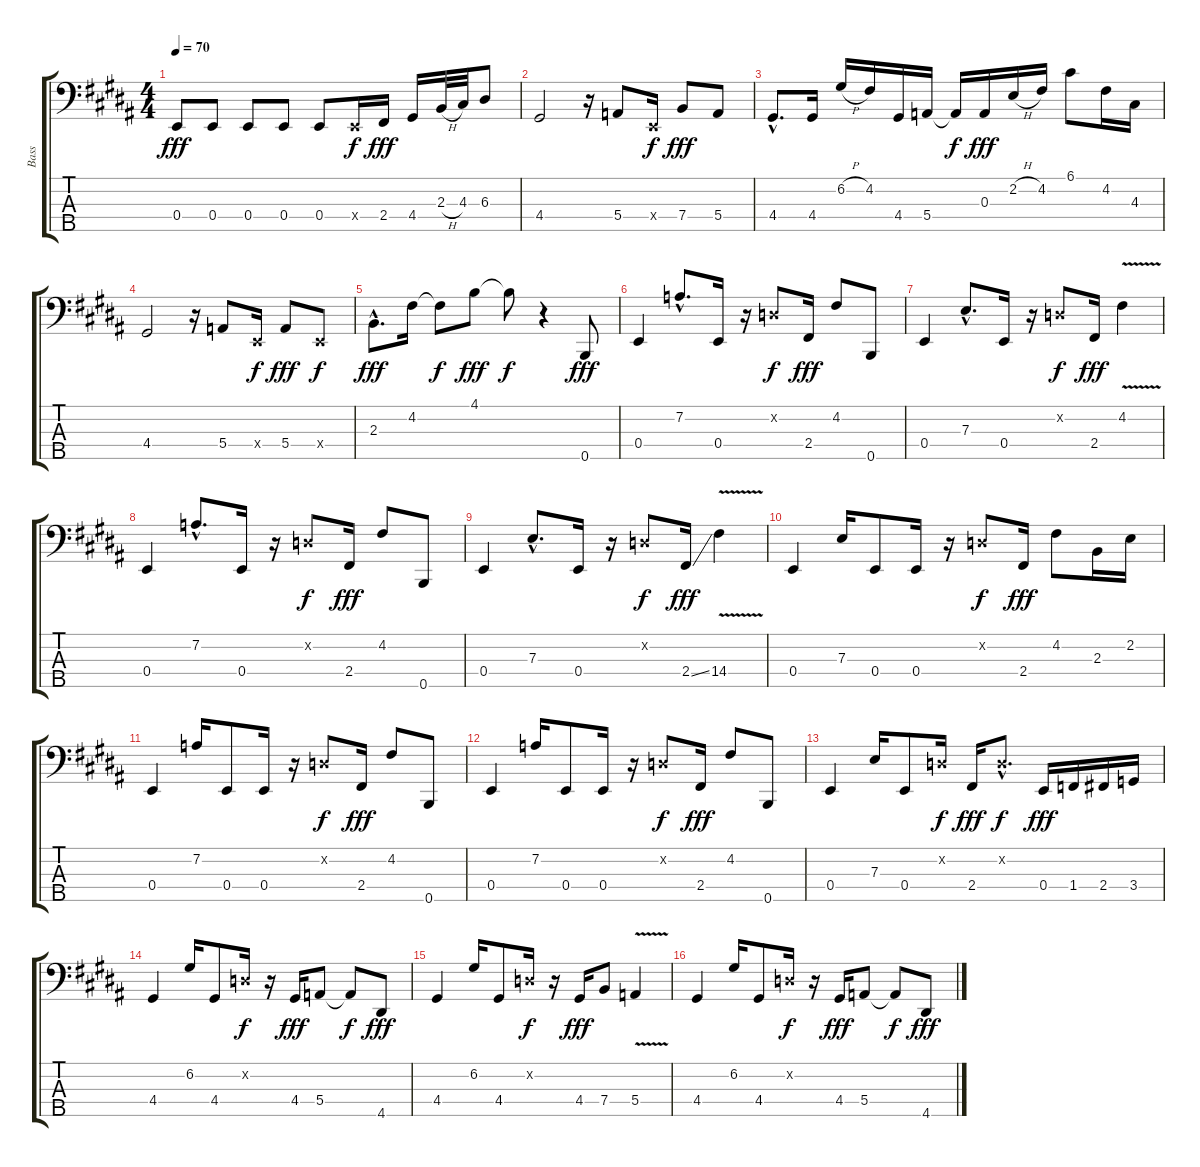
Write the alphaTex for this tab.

\track ("Bass" "Bass") {instrument electricbassfinger}
\staff {score tabs}
\tuning (G2 D2 A1 E1 B0) {hide}
\ts (4 4)
\tempo 70
\clef f4
\ks b
0.4.8{dy fff} 0.4.8 0.4.8 0.4.8 0.4.8 0.4{x}.16{dy f} 2.4.16{dy fff} 4.4.16 2.3{h}.32 4.3.32 6.3.8 |
4.4.2 r.16 5.4.8 0.4{x}.16{dy f} 7.4.8{dy fff} 5.4.8 |
4.4{hac}.8{d} 4.4.16 6.2{h}.16 4.2.16 4.4.16 5.4.16 5.4{t}.16{dy f} 0.3.16{dy fff} 2.2{h}.16 4.2.16 6.1.8 4.2.16 4.3.16 |
4.4.2 r.16 5.4.8 0.4{x}.16{dy f} 5.4.8{dy fff} 0.4{x}.8{dy f} |
2.3{hac}.8{d dy fff} 4.2.16 4.2{t}.8{dy f} 4.1.8{dy fff} 4.1{t}.8{dy f} r.4 0.5.8{dy fff} |
0.4.4 7.2{hac}.8{d} 0.4.16 r.16 0.2{x}.8{dy f} 2.4.16{dy fff} 4.2.8 0.5.8 |
0.4.4 7.3{hac}.8{d} 0.4.16 r.16 0.2{x}.8{dy f} 2.4.16{dy fff} 4.2{v}.4 |
0.4.4 7.2{hac}.8{d} 0.4.16 r.16 0.2{x}.8{dy f} 2.4.16{dy fff} 4.2.8 0.5.8 |
0.4.4 7.3{hac}.8{d} 0.4.16 r.16 0.2{x}.8{dy f} 2.4{ss}.16{dy fff} 14.4{v}.4 |
0.4.4 7.3.16 0.4.8 0.4.16 r.16 0.2{x}.8{dy f} 2.4.16{dy fff} 4.2.8 2.3.16 2.2.16 |
0.4.4 7.2.16 0.4.8 0.4.16 r.16 0.2{x}.8{dy f} 2.4.16{dy fff} 4.2.8 0.5.8 |
0.4.4 7.2.16 0.4.8 0.4.16 r.16 0.2{x}.8{dy f} 2.4.16{dy fff} 4.2.8 0.5.8 |
0.4.4 7.3.16 0.4.8 0.2{x}.16{dy f} 2.4.16{dy fff} 0.2{hac x}.8{d dy f} 0.4.16{dy fff} 1.4.16 2.4.16 3.4.16 |
4.4.4 6.2.16 4.4.8 0.2{x}.16{dy f} r.16 4.4.16{dy fff} 5.4.8 5.4{t}.8{dy f} 4.5.8{dy fff} |
4.4.4 6.2.16 4.4.8 0.2{x}.16{dy f} r.16 4.4.16{dy fff} 7.4.8 5.4{v}.4 |
4.4.4 6.2.16 4.4.8 0.2{x}.16{dy f} r.16 4.4.16{dy fff} 5.4.8 5.4{t}.8{dy f} 4.5.8{dy fff}
